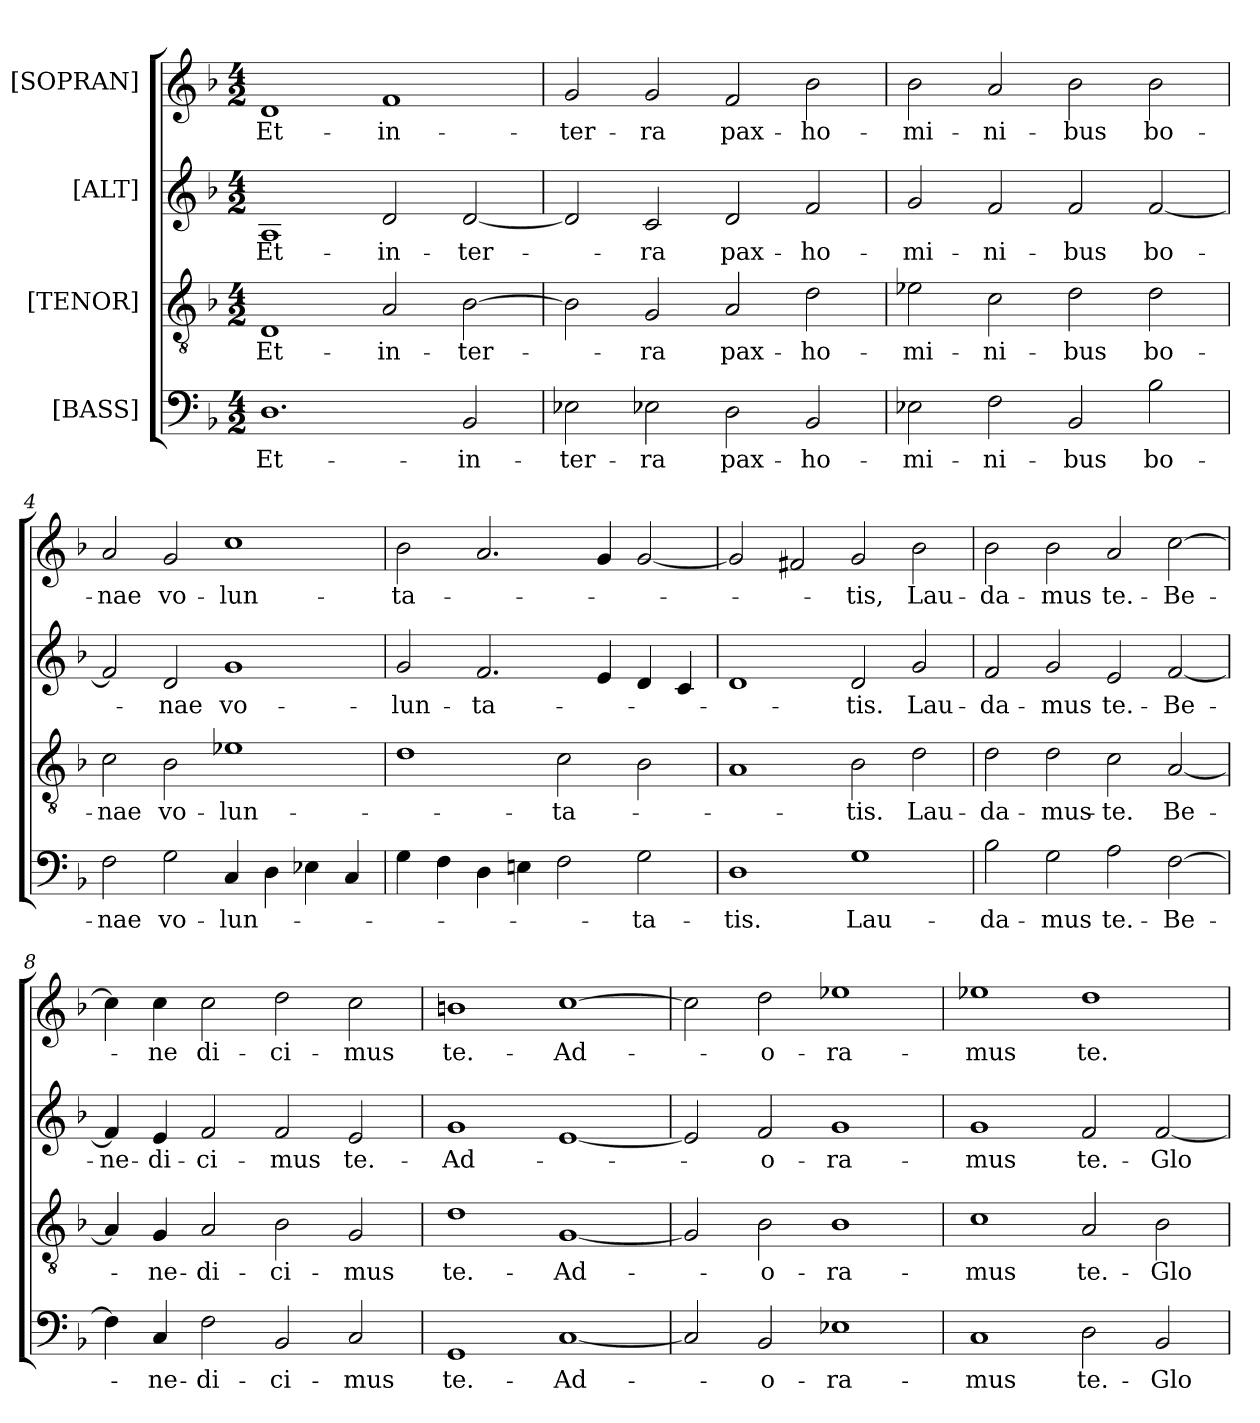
**kern	**text	**kern	**text	**kern	**text	**kern	**text
*part4	*part4	*part3	*part3	*part2	*part2	*part1	*part1
*staff4	*staff4	*staff3	*staff3	*staff2	*staff2	*staff1	*staff1
*I"[BASS]	*	*I"[TENOR]	*	*I"[ALT]	*	*I"[SOPRAN]	*
*clefF4	*	*clefGv2	*	*clefG2	*	*clefG2	*
*k[b-]	*	*k[b-]	*	*k[b-]	*	*k[b-]	*
*M4/2	*	*M4/2	*	*M4/2	*	*M4/2	*
=1	=1	=1	=1	=1	=1	=1	=1
1.D\	Et-	1D/	Et-	1A/	Et-	1d/	Et-
.	.	2A/	in-	2d/	in-	1f/	in-
2BB-/	in-	[2B-\	ter-	[2d/	ter-	.	.
=2	=2	=2	=2	=2	=2	=2	=2
2E-X\	ter-	2B-\]	.	2d/]	.	2g/	ter-
2E-X\	-ra	2G/	-ra	2c/	-ra	2g/	-ra
2D\	pax-	2A/	pax-	2d/	pax-	2f/	pax-
2BB-/	ho-	2d\	ho-	2f/	ho-	2b-\	ho-
=3	=3	=3	=3	=3	=3	=3	=3
2E-X\	-mi-	2e-X\	-mi-	2g/	-mi-	2b-\	-mi-
2F\	-ni-	2c\	-ni-	2f/	-ni-	2a/	-ni-
2BB-/	-bus	2d\	-bus	2f/	-bus	2b-\	-bus
2B-\	bo-	2d\	bo-	[2f/	bo-	2b-\	bo-
=4	=4	=4	=4	=4	=4	=4	=4
2F\	-nae	2c\	-nae	2f/]	.	2a/	-nae
2G\	vo-	2B-\	vo-	2d/	-nae	2g/	vo-
4C/	-lun-	1e-X\	-lun-	1g/	vo-	1cc\	-lun-
4D\	.	.	.	.	.	.	.
4E-X\	.	.	.	.	.	.	.
4C/	.	.	.	.	.	.	.
=5	=5	=5	=5	=5	=5	=5	=5
4G\	.	1d\	.	2g/	-lun-	2b-\	-ta-
4F\	.	.	.	.	.	.	.
4D\	.	.	.	2.f/	-ta-	2.a/	.
4En\	.	.	.	.	.	.	.
2F\	.	2c\	-ta-	.	.	.	.
.	.	.	.	4e/	.	4g/	.
2G\	-ta-	2B-\	.	4d/	.	[2g/	.
.	.	.	.	4c/	.	.	.
=6	=6	=6	=6	=6	=6	=6	=6
1D\	-tis.	1A/	.	1d/	.	2g/]	.
.	.	.	.	.	.	2f#X/	.
1G\	Lau-	2B-\	-tis.	2d/	-tis.	2g/	-tis,
.	.	2d\	Lau-	2g/	Lau-	2b-\	Lau-
=7	=7	=7	=7	=7	=7	=7	=7
2B-\	-da-	2d\	-da-	2f/	-da-	2b-\	-da-
2G\	-mus	2d\	-mus-	2g/	-mus	2b-\	-mus
2A\	te.-	2c\	-te.	2e/	te.-	2a/	te.-
[2F\	Be-	[2A/	Be-	[2f/	Be-	[2cc\	Be-
=8	=8	=8	=8	=8	=8	=8	=8
4F\]	.	4A/]	.	4f/]	-ne-	4cc\]	.
4C/	-ne-	4G/	-ne-	4e/	-di-	4cc\	-ne
2F\	-di-	2A/	-di-	2f/	-ci-	2cc\	di-
2BB-/	-ci-	2B-\	-ci-	2f/	-mus	2dd\	-ci-
2C/	-mus	2G/	-mus	2e/	te.-	2cc\	-mus
=9	=9	=9	=9	=9	=9	=9	=9
1GG/	te.-	1d\	te.-	1g/	Ad-	1bn\	te.-
[1C/	Ad-	[1G/	Ad-	[1e/	.	[1cc\	Ad-
=10	=10	=10	=10	=10	=10	=10	=10
2C/]	.	2G/]	.	2e/]	.	2cc\]	.
2BB-/	-o-	2B-\	-o-	2f/	-o-	2dd\	-o-
1E-X\	-ra-	1B-\	-ra-	1g/	-ra-	1ee-X\	-ra-
=11	=11	=11	=11	=11	=11	=11	=11
1C/	-mus	1c\	-mus	1g/	-mus	1ee-X\	-mus
2D\	te.-	2A/	te.-	2f/	te.-	1dd\	te.-
2BB-/	Glo-	2B-\	Glo-	[2f/	Glo-	.	.
=	=	=	=	=	=	=	=
*-	*-	*-	*-	*-	*-	*-	*-
